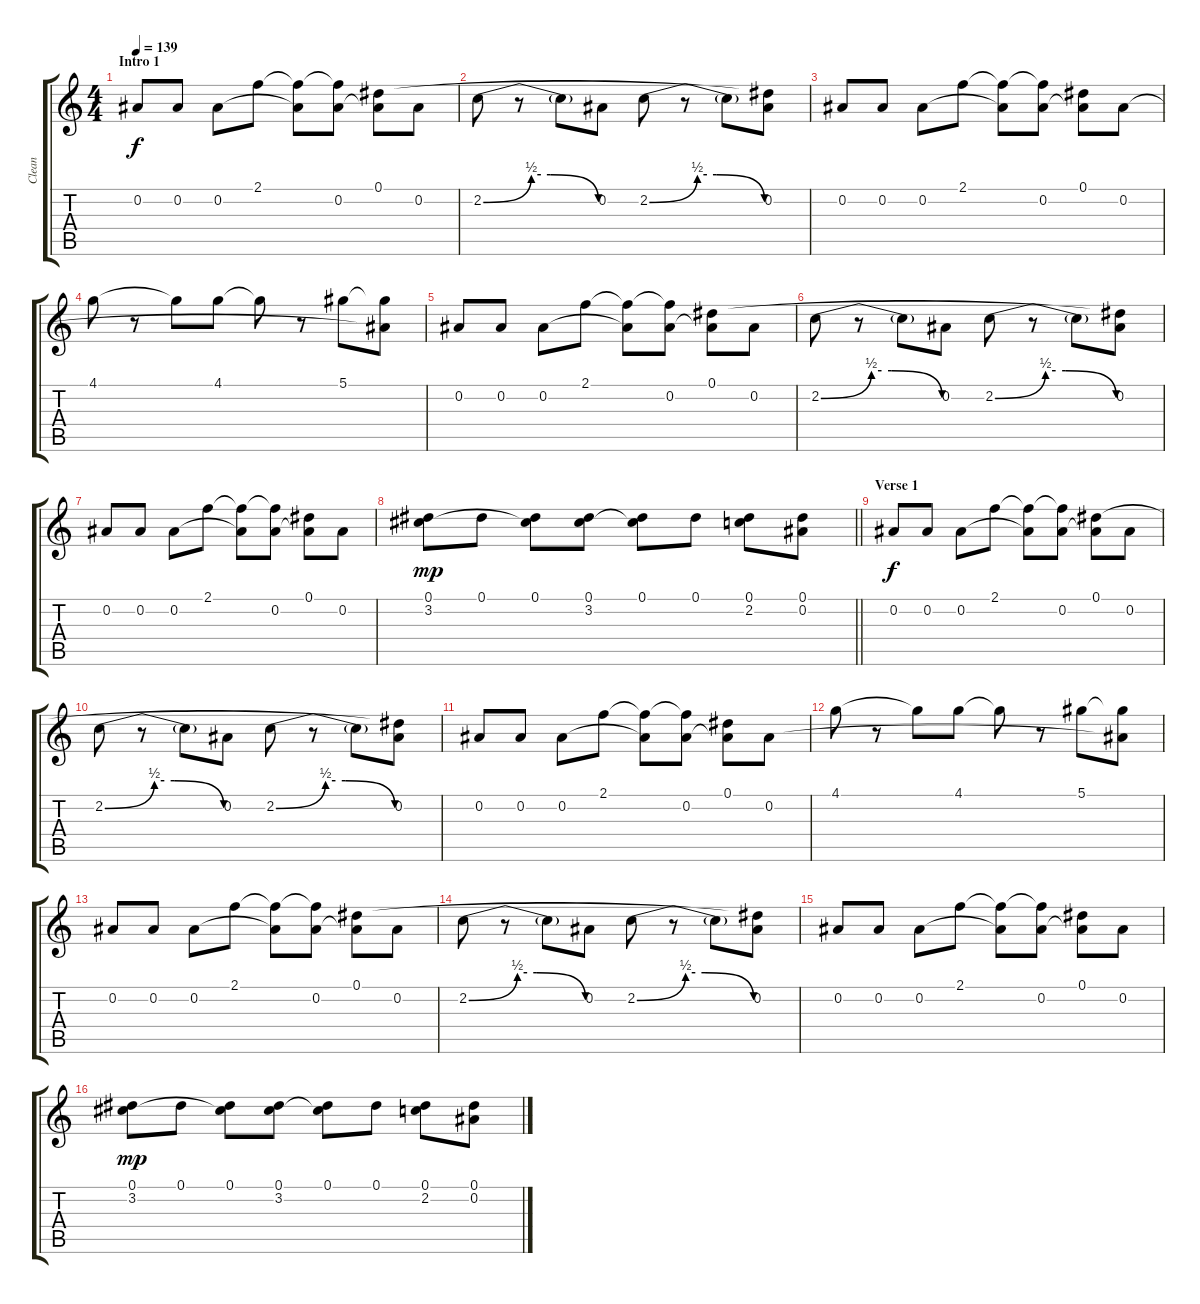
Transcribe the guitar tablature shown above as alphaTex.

\track ("Clean" "Clean") {instrument electricguitarclean}
\staff {score tabs}
\tuning (Eb4 Bb3 Gb3 Db3 Ab2 Eb2) {hide}
\ts (4 4)
\section ("" "Intro 1")
\tempo 139
\clef g2
\ks c
0.2.8{dy f} 0.2.8 0.2.8 2.1.8 (2.1{t} 0.2{t}).8 (2.1{t} 0.2).8 (0.1 0.2{t}).8 0.2.8 |
2.2{be (custom 0 0 25 2 30 2 35 2 60 0)}.8 r.8 2.2{t}.8 0.2.8 2.2{be (custom 0 0 25 2 30 2 35 2 60 0)}.8 r.8 2.2{t}.8 (0.1{t} 0.2).8 |
0.2.8 0.2.8 0.2.8 2.1.8 (2.1{t} 0.2{t}).8 (2.1{t} 0.2).8 (0.1 0.2{t}).8 0.2.8 |
4.1.8 r.8 4.1{t}.8 4.1.8 4.1{t}.8 r.8 5.1.8 (5.1{t} 0.2{t}).8 |
0.2.8 0.2.8 0.2.8 2.1.8 (2.1{t} 0.2{t}).8 (2.1{t} 0.2).8 (0.1 0.2{t}).8 0.2.8 |
2.2{be (custom 0 0 25 2 30 2 35 2 60 0)}.8 r.8 2.2{t}.8 0.2.8 2.2{be (custom 0 0 25 2 30 2 35 2 60 0)}.8 r.8 2.2{t}.8 (0.1{t} 0.2).8 |
0.2.8 0.2.8 0.2.8 2.1.8 (2.1{t} 0.2{t}).8 (2.1{t} 0.2).8 (0.1 0.2{t}).8 0.2.8 |
\barLineRight lightlight
(0.1 3.2).8{dy mp} 0.1.8 (0.1 3.2{t}).8 (0.1 3.2).8 (0.1 3.2{t}).8 0.1.8 (0.1 2.2).8 (0.1 0.2).8 |
\section ("" "Verse 1")
0.2.8{dy f} 0.2.8 0.2.8 2.1.8 (2.1{t} 0.2{t}).8 (2.1{t} 0.2).8 (0.1 0.2{t}).8 0.2.8 |
2.2{be (custom 0 0 25 2 30 2 35 2 60 0)}.8 r.8 2.2{t}.8 0.2.8 2.2{be (custom 0 0 25 2 30 2 35 2 60 0)}.8 r.8 2.2{t}.8 (0.1{t} 0.2).8 |
0.2.8 0.2.8 0.2.8 2.1.8 (2.1{t} 0.2{t}).8 (2.1{t} 0.2).8 (0.1 0.2{t}).8 0.2.8 |
4.1.8 r.8 4.1{t}.8 4.1.8 4.1{t}.8 r.8 5.1.8 (5.1{t} 0.2{t}).8 |
0.2.8 0.2.8 0.2.8 2.1.8 (2.1{t} 0.2{t}).8 (2.1{t} 0.2).8 (0.1 0.2{t}).8 0.2.8 |
2.2{be (custom 0 0 25 2 30 2 35 2 60 0)}.8 r.8 2.2{t}.8 0.2.8 2.2{be (custom 0 0 25 2 30 2 35 2 60 0)}.8 r.8 2.2{t}.8 (0.1{t} 0.2).8 |
0.2.8 0.2.8 0.2.8 2.1.8 (2.1{t} 0.2{t}).8 (2.1{t} 0.2).8 (0.1 0.2{t}).8 0.2.8 |
(0.1 3.2).8{dy mp} 0.1.8 (0.1 3.2{t}).8 (0.1 3.2).8 (0.1 3.2{t}).8 0.1.8 (0.1 2.2).8 (0.1 0.2).8
